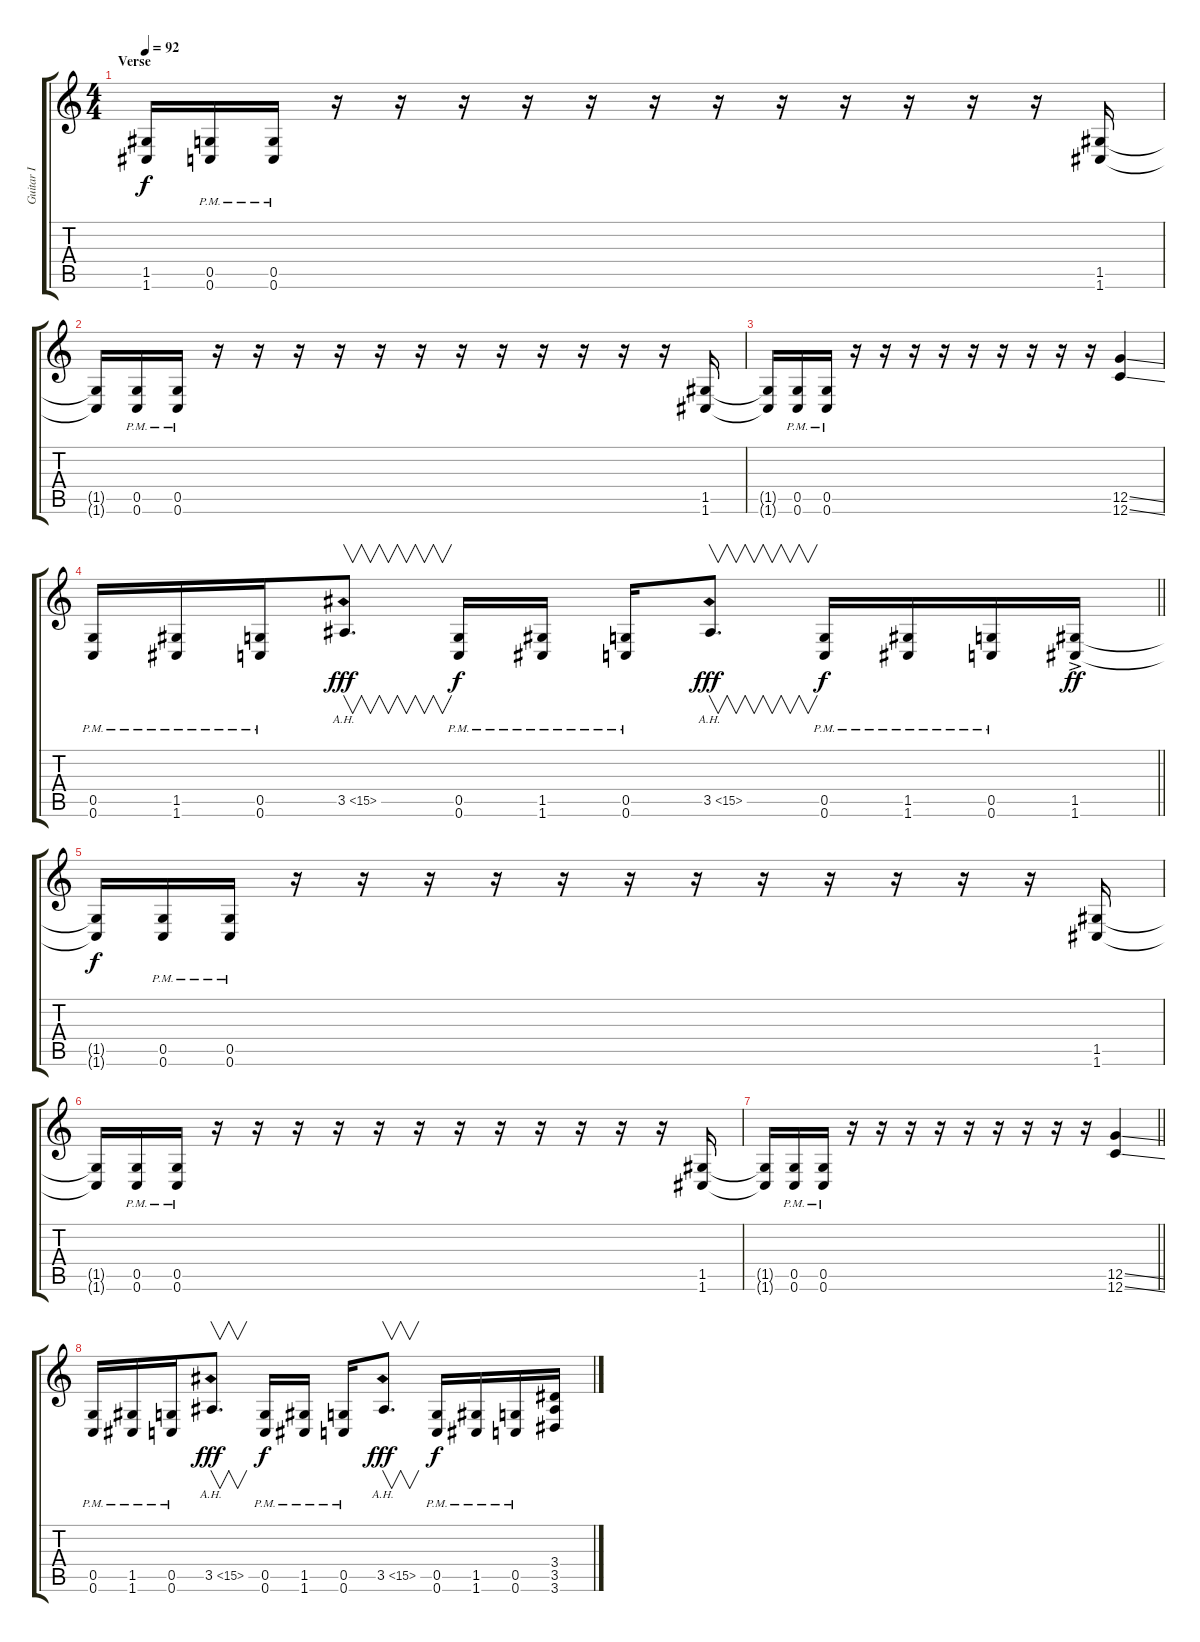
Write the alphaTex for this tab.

\track ("Guitar I" "Guitar I") {instrument distortionguitar}
\staff {score tabs}
\tuning (D4 A3 F3 C3 G2 C2) {hide}
\ts (4 4)
\section ("" "Verse")
\tempo 92
\clef g2
\ks c
(1.5{t} 1.6{t}).16{dy f} (0.5{pm} 0.6{pm}).16 (0.5{pm} 0.6{pm}).16 r.16 r.16 r.16 r.16 r.16 r.16 r.16 r.16 r.16 r.16 r.16 r.16 (1.5 1.6).16 |
(1.5{t} 1.6{t}).16 (0.5{pm} 0.6{pm}).16 (0.5{pm} 0.6{pm}).16 r.16 r.16 r.16 r.16 r.16 r.16 r.16 r.16 r.16 r.16 r.16 r.16 (1.5 1.6).16 |
(1.5{t} 1.6{t}).16 (0.5{pm} 0.6{pm}).16 (0.5{pm} 0.6{pm}).16 r.16 r.16 r.16 r.16 r.16 r.16 r.16 r.16 r.16 (12.5{ss} 12.6{ss}).4 |
\barLineRight lightlight
(0.5{pm} 0.6{pm}).16 (1.5{pm} 1.6{pm}).16 (0.5{pm} 0.6{pm}).16 3.5{ah 12}.8{v d dy fff} (0.5{pm} 0.6{pm}).16{dy f} (1.5{pm} 1.6{pm}).16 (0.5{pm} 0.6{pm}).16 3.5{ah 12}.8{v d dy fff} (0.5{pm} 0.6{pm}).16{dy f} (1.5{pm} 1.6{pm}).16 (0.5{pm} 0.6{pm}).16 (1.5 1.6{ac}).16{dy ff} |
(1.5{t} 1.6{t}).16{dy f} (0.5{pm} 0.6{pm}).16 (0.5{pm} 0.6{pm}).16 r.16 r.16 r.16 r.16 r.16 r.16 r.16 r.16 r.16 r.16 r.16 r.16 (1.5 1.6).16 |
(1.5{t} 1.6{t}).16 (0.5{pm} 0.6{pm}).16 (0.5{pm} 0.6{pm}).16 r.16 r.16 r.16 r.16 r.16 r.16 r.16 r.16 r.16 r.16 r.16 r.16 (1.5 1.6).16 |
\barLineRight lightlight
(1.5{t} 1.6{t}).16 (0.5{pm} 0.6{pm}).16 (0.5{pm} 0.6{pm}).16 r.16 r.16 r.16 r.16 r.16 r.16 r.16 r.16 r.16 (12.5{ss} 12.6{ss}).4 |
(0.5{pm} 0.6{pm}).16 (1.5{pm} 1.6{pm}).16 (0.5{pm} 0.6{pm}).16 3.5{ah 12}.8{v d dy fff} (0.5{pm} 0.6{pm}).16{dy f} (1.5{pm} 1.6{pm}).16 (0.5{pm} 0.6{pm}).16 3.5{ah 12}.8{v d dy fff} (0.5{pm} 0.6{pm}).16{dy f} (1.5{pm} 1.6{pm}).16 (0.5{pm} 0.6{pm}).16 (3.4 3.5 3.6).16
